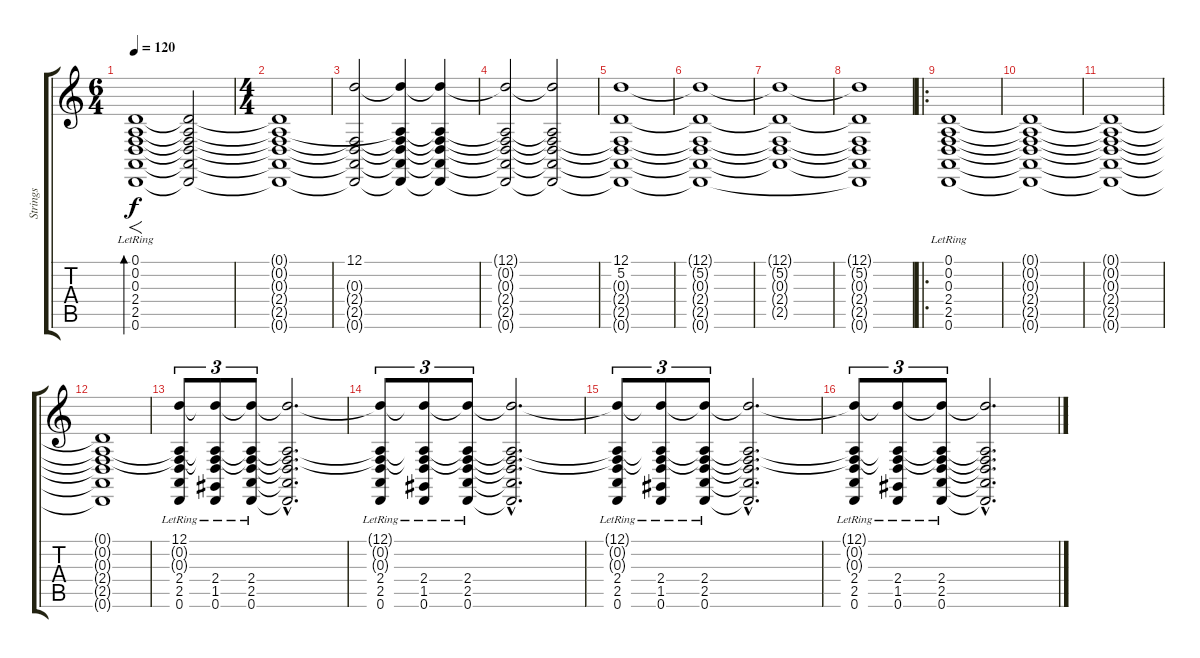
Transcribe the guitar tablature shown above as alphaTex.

\track ("Strings" "Strings") {instrument stringensemble1}
\staff {score tabs}
\tuning (D4 A3 F3 C3 G2 D2) {hide}
\ts (6 4)
\tempo 120
\clef g2
\ks c
(0.1{lr} 0.2{lr} 0.3{lr} 2.4{lr} 2.5{lr} 0.6{lr}).1{f bd 480 dy f instrument stringensemble1} (0.1{t} 0.2{t} 0.3{t} 2.4{t} 2.5{t} 0.6{t}).2 |
\ts (4 4)
(0.1{t} 0.2{t} 0.3{t} 2.4{t} 2.5{t} 0.6{t}).1 |
(12.1 0.3{t} 2.4{t} 2.5{t} 0.6{t}).2 (12.1{t} 0.2{t} 0.3{t} 2.4{t} 2.5{t} 0.6{t}).4 (12.1{t} 0.2{t} 0.3{t} 2.4{t} 2.5{t} 0.6{t}).4 |
(12.1{t} 0.2{t} 0.3{t} 2.4{t} 2.5{t} 0.6{t}).2 (12.1{t} 0.2{t} 0.3{t} 2.4{t} 2.5{t} 0.6{t}).2 |
(12.1 5.2 0.3{t} 2.4{t} 2.5{t} 0.6{t}).1 |
(12.1{t} 5.2{t} 0.3{t} 2.4{t} 2.5{t} 0.6{t}).1 |
(12.1{t} 5.2{t} 0.3{t} 2.4{t} 2.5{t}).1 |
(12.1{t} 5.2{t} 0.3{t} 2.4{t} 2.5{t} 0.6{t}).1 |
\ro
(0.1{lr} 0.2{lr} 0.3{lr} 2.4{lr} 2.5{lr} 0.6{lr}).1 |
(0.1{t} 0.2{t} 0.3{t} 2.4{t} 2.5{t} 0.6{t}).1 |
(0.1{t} 0.2{t} 0.3{t} 2.4{t} 2.5{t} 0.6{t}).1 |
(0.1{t} 0.2{t} 0.3{t} 2.4{t} 2.5{t} 0.6{t}).1 |
(12.1{lr} 0.2{t} 0.3{t} 2.4{lr} 2.5{lr} 0.6{lr}).8{tu (3 2)} (12.1{t} 0.2{t} 0.3{t} 2.4{lr} 1.5{lr} 0.6{lr}).8{tu (3 2)} (12.1{t} 0.2{t} 0.3{t} 2.4{lr} 2.5{lr} 0.6{lr}).8{tu (3 2)} (12.1{hac t} 0.2{hac t} 0.3{hac t} 2.4{hac t} 2.5{hac t} 0.6{hac t}).2{d} |
(12.1{t} 0.2{t} 0.3{t} 2.4{lr} 2.5{lr} 0.6{lr}).8{tu (3 2)} (12.1{t} 0.2{t} 0.3{t} 2.4{lr} 1.5{lr} 0.6{lr}).8{tu (3 2)} (12.1{t} 0.2{t} 0.3{t} 2.4{lr} 2.5{lr} 0.6{lr}).8{tu (3 2)} (12.1{hac t} 0.2{hac t} 0.3{hac t} 2.4{hac t} 2.5{hac t} 0.6{hac t}).2{d} |
(12.1{t} 0.2{t} 0.3{t} 2.4{lr} 2.5{lr} 0.6{lr}).8{tu (3 2)} (12.1{t} 0.2{t} 0.3{t} 2.4{lr} 1.5{lr} 0.6{lr}).8{tu (3 2)} (12.1{t} 0.2{t} 0.3{t} 2.4{lr} 2.5{lr} 0.6{lr}).8{tu (3 2)} (12.1{hac t} 0.2{hac t} 0.3{hac t} 2.4{hac t} 2.5{hac t} 0.6{hac t}).2{d} |
(12.1{t} 0.2{t} 0.3{t} 2.4{lr} 2.5{lr} 0.6{lr}).8{tu (3 2)} (12.1{t} 0.2{t} 0.3{t} 2.4{lr} 1.5{lr} 0.6{lr}).8{tu (3 2)} (12.1{t} 0.2{t} 0.3{t} 2.4{lr} 2.5{lr} 0.6{lr}).8{tu (3 2)} (12.1{hac t} 0.2{hac t} 0.3{hac t} 2.4{hac t} 2.5{hac t} 0.6{hac t}).2{d}
